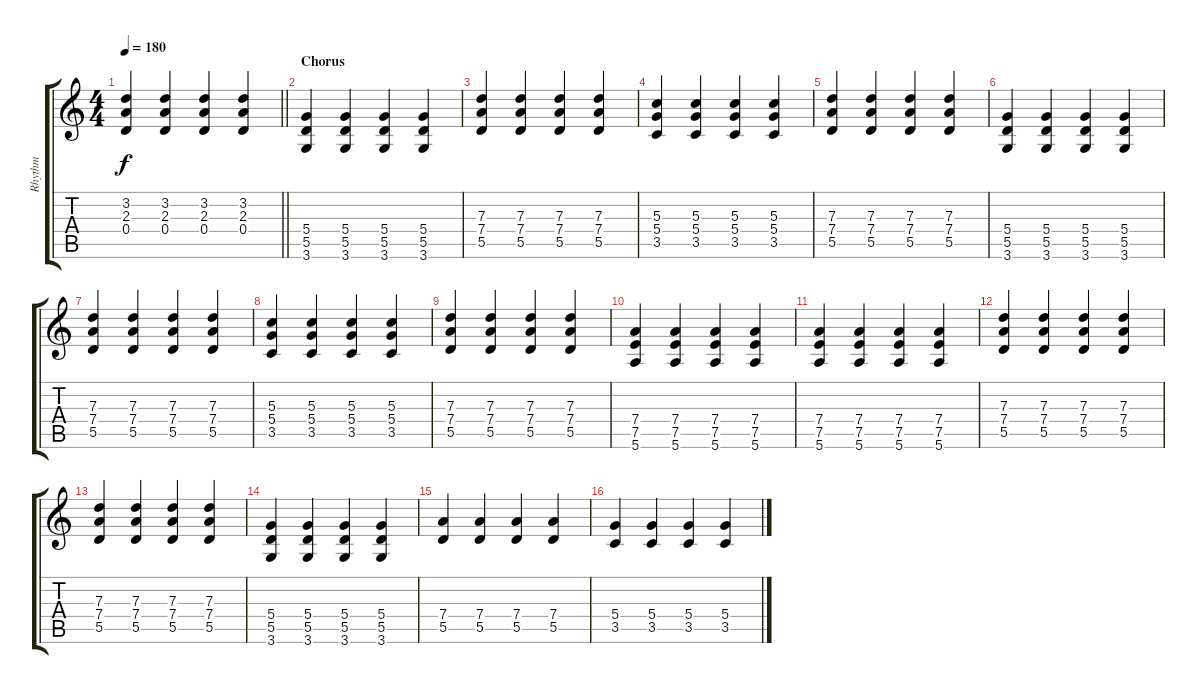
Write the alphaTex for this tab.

\track ("Rhythm" "Rhythm") {instrument distortionguitar}
\staff {score tabs}
\tuning (E4 B3 G3 D3 A2 E2) {hide}
\ts (4 4)
\tempo 180
\clef g2
\barLineRight lightlight
\ks c
(3.2 2.3 0.4).4{dy f} (3.2 2.3 0.4).4 (3.2 2.3 0.4).4 (3.2 2.3 0.4).4 |
\section ("" "Chorus")
(5.4 5.5 3.6).4 (5.4 5.5 3.6).4 (5.4 5.5 3.6).4 (5.4 5.5 3.6).4 |
(7.3 7.4 5.5).4 (7.3 7.4 5.5).4 (7.3 7.4 5.5).4 (7.3 7.4 5.5).4 |
(5.3 5.4 3.5).4 (5.3 5.4 3.5).4 (5.3 5.4 3.5).4 (5.3 5.4 3.5).4 |
(7.3 7.4 5.5).4 (7.3 7.4 5.5).4 (7.3 7.4 5.5).4 (7.3 7.4 5.5).4 |
(5.4 5.5 3.6).4 (5.4 5.5 3.6).4 (5.4 5.5 3.6).4 (5.4 5.5 3.6).4 |
(7.3 7.4 5.5).4 (7.3 7.4 5.5).4 (7.3 7.4 5.5).4 (7.3 7.4 5.5).4 |
(5.3 5.4 3.5).4 (5.3 5.4 3.5).4 (5.3 5.4 3.5).4 (5.3 5.4 3.5).4 |
(7.3 7.4 5.5).4 (7.3 7.4 5.5).4 (7.3 7.4 5.5).4 (7.3 7.4 5.5).4 |
(7.4 7.5 5.6).4 (7.4 7.5 5.6).4 (7.4 7.5 5.6).4 (7.4 7.5 5.6).4 |
(7.4 7.5 5.6).4 (7.4 7.5 5.6).4 (7.4 7.5 5.6).4 (7.4 7.5 5.6).4 |
(7.3 7.4 5.5).4 (7.3 7.4 5.5).4 (7.3 7.4 5.5).4 (7.3 7.4 5.5).4 |
(7.3 7.4 5.5).4 (7.3 7.4 5.5).4 (7.3 7.4 5.5).4 (7.3 7.4 5.5).4 |
(5.4 5.5 3.6).4 (5.4 5.5 3.6).4 (5.4 5.5 3.6).4 (5.4 5.5 3.6).4 |
(7.4 5.5).4 (7.4 5.5).4 (7.4 5.5).4 (7.4 5.5).4 |
(5.4 3.5).4 (5.4 3.5).4 (5.4 3.5).4 (5.4 3.5).4
